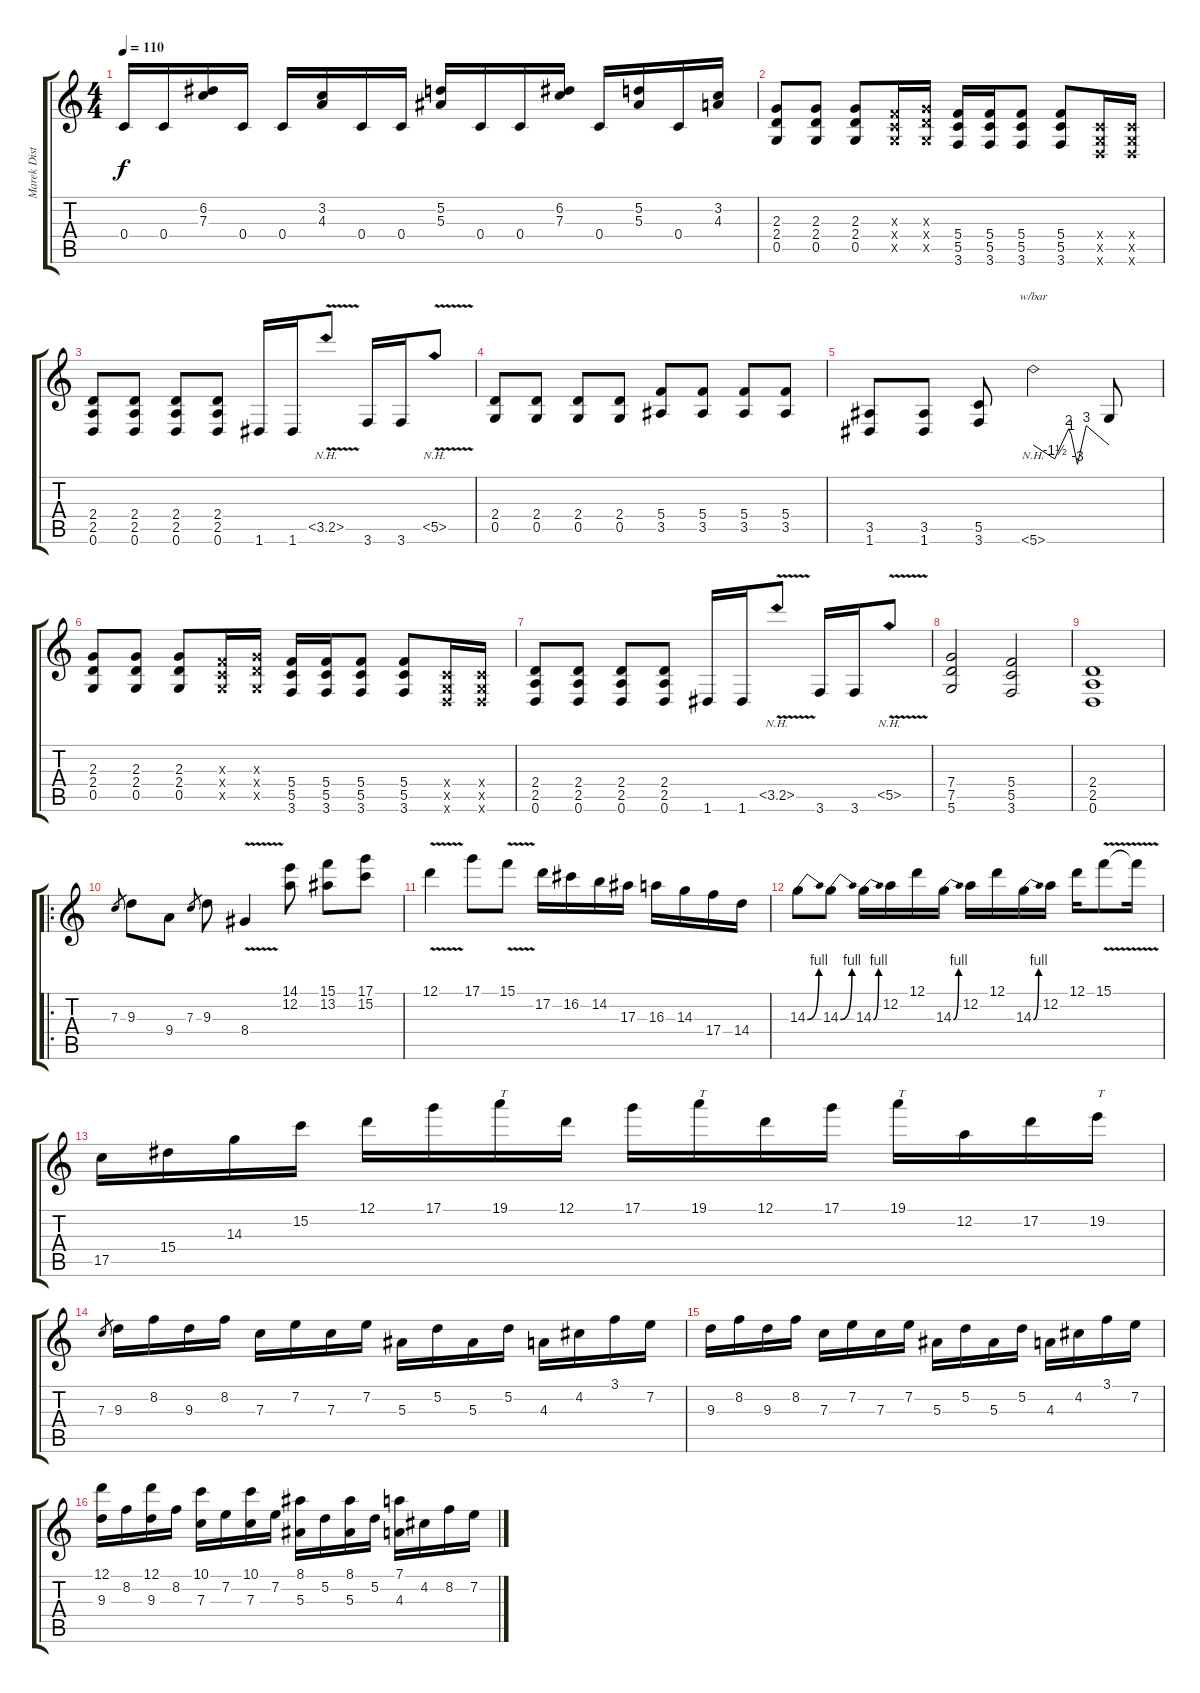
\track ("Marek Dist" "Marek Dist") {instrument distortionguitar}
\staff {score tabs}
\tuning (D4 A3 F3 C3 G2 D2) {hide}
\ts (4 4)
\tempo 110
\clef g2
\ks c
0.4.16{dy f} 0.4.16 (6.2 7.3).16 0.4.16 0.4.16 (3.2 4.3).16 0.4.16 0.4.16 (5.2 5.3).16 0.4.16 0.4.16 (6.2 7.3).16 0.4.16 (5.2 5.3).16 0.4.16 (3.2 4.3).16 |
(2.3 2.4 0.5).8{instrument distortionguitar} (2.3 2.4 0.5).8 (2.3 2.4 0.5).8 (0.3{x} 0.4{x} 0.5{x}).16 (2.3{x} 2.4{x} 0.5{x}).16 (5.4 5.5 3.6).16 (5.4 5.5 3.6).16 (5.4 5.5 3.6).8 (5.4 5.5 3.6).8 (0.4{x} 0.5{x} 0.6{x}).16 (0.4{x} 0.5{x} 0.6{x}).16 |
(2.4 2.5 0.6).8 (2.4 2.5 0.6).8 (2.4 2.5 0.6).8 (2.4 2.5 0.6).8 1.6.16 1.6.16 3.5{nh v}.8{instrument guitarharmonics} 3.6.16{instrument distortionguitar} 3.6.16 5.5{nh v}.8{instrument guitarharmonics} |
(2.4 0.5).8{instrument distortionguitar} (2.4 0.5).8 (2.4 0.5).8 (2.4 0.5).8 (5.4 3.5).8 (5.4 3.5).8 (5.4 3.5).8 (5.4 3.5).8 |
(3.5 1.6).8 (3.5 1.6).8 (5.5 3.6).8 5.6{nh}.2{tbe (custom default 0 0 17 -6 28 8 30 4 35 -12 42 12 60 0) instrument guitarharmonics} 5.6{t}.8 |
(2.3 2.4 0.5).8{instrument distortionguitar} (2.3 2.4 0.5).8 (2.3 2.4 0.5).8 (0.3{x} 0.4{x} 0.5{x}).16 (2.3{x} 2.4{x} 0.5{x}).16 (5.4 5.5 3.6).16 (5.4 5.5 3.6).16 (5.4 5.5 3.6).8 (5.4 5.5 3.6).8 (0.4{x} 0.5{x} 0.6{x}).16 (0.4{x} 0.5{x} 0.6{x}).16 |
(2.4 2.5 0.6).8 (2.4 2.5 0.6).8 (2.4 2.5 0.6).8 (2.4 2.5 0.6).8 1.6.16 1.6.16 3.5{nh v}.8{instrument guitarharmonics} 3.6.16{instrument distortionguitar} 3.6.16 5.5{nh v}.8{instrument guitarharmonics} |
(7.4 7.5 5.6).2{instrument distortionguitar} (5.4 5.5 3.6).2 |
(2.4 2.5 0.6).1 |
\ro
7.3.8{gr} 9.3.8 9.4.8 7.3.8{gr} 9.3.8 8.4{v}.4 (14.1 12.2).8 (15.1 13.2).8 (17.1 15.2).8 |
12.1{v}.4 17.1.8 15.1{v}.8 17.2.16 16.2.16 14.2.16 17.3.16 16.3.16 14.3.16 17.4.16 14.4.16 |
14.3{be (bend 0 0 60 4)}.8 14.3{be (bend 0 0 60 4)}.8 14.3{be (bend 0 0 60 4)}.16 12.2.16 12.1.16 14.3{be (bend 0 0 60 4)}.16 12.2.16 12.1.16 14.3{be (bend 0 0 60 4)}.16 12.2.16 12.1.16 15.1{v}.8 15.1{t}.16 |
17.5.16 15.4.16 14.3.16 15.2.16 12.1.16 17.1.16 19.1.16{txt "T"} 12.1.16 17.1.16 19.1.16{txt "T"} 12.1.16 17.1.16 19.1.16{txt "T"} 12.2.16 17.2.16 19.2.16{txt "T"} |
7.3.8{gr} 9.3.16 8.2.16 9.3.16 8.2.16 7.3.16 7.2.16 7.3.16 7.2.16 5.3.16 5.2.16 5.3.16 5.2.16 4.3.16 4.2.16 3.1.16 7.2.16 |
9.3.16 8.2.16 9.3.16 8.2.16 7.3.16 7.2.16 7.3.16 7.2.16 5.3.16 5.2.16 5.3.16 5.2.16 4.3.16 4.2.16 3.1.16 7.2.16 |
(12.1 9.3).16 8.2.16 (12.1 9.3).16 8.2.16 (10.1 7.3).16 7.2.16 (10.1 7.3).16 7.2.16 (8.1 5.3).16 5.2.16 (8.1 5.3).16 5.2.16 (7.1 4.3).16 4.2.16 8.2.16 7.2.16
